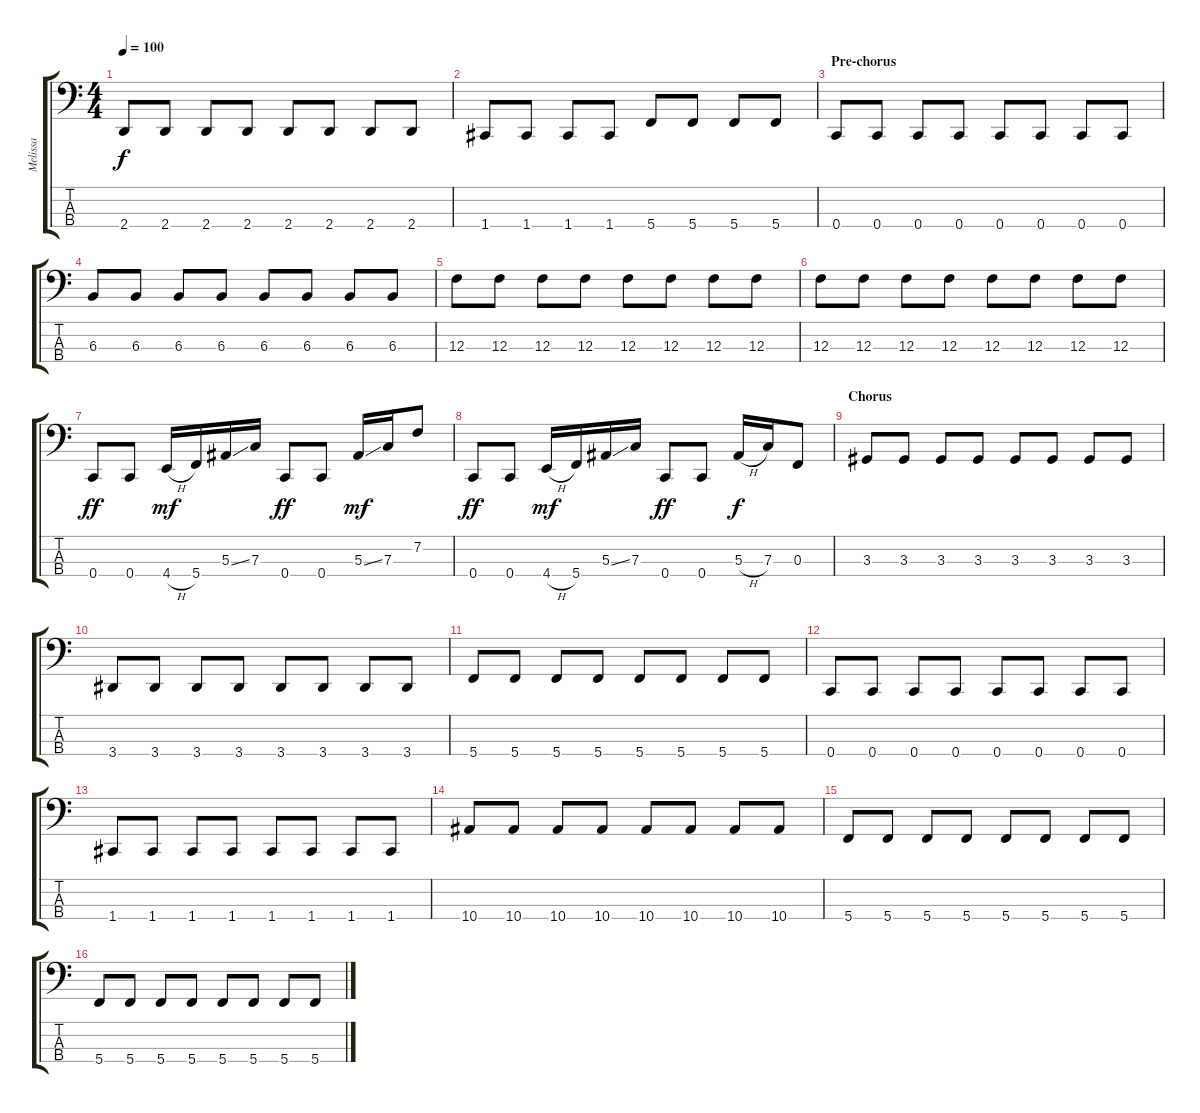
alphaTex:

\track ("Melissa" "Melissa") {instrument electricbasspick}
\staff {score tabs}
\tuning (Eb2 Bb1 F1 C1) {hide}
\ts (4 4)
\tempo 100
\clef f4
\ks c
2.4.8{dy f} 2.4.8 2.4.8 2.4.8 2.4.8 2.4.8 2.4.8 2.4.8 |
1.4.8 1.4.8 1.4.8 1.4.8 5.4.8 5.4.8 5.4.8 5.4.8 |
\section ("" "Pre-chorus")
0.4.8 0.4.8 0.4.8 0.4.8 0.4.8 0.4.8 0.4.8 0.4.8 |
6.3.8 6.3.8 6.3.8 6.3.8 6.3.8 6.3.8 6.3.8 6.3.8 |
12.3.8 12.3.8 12.3.8 12.3.8 12.3.8 12.3.8 12.3.8 12.3.8 |
12.3.8 12.3.8 12.3.8 12.3.8 12.3.8 12.3.8 12.3.8 12.3.8 |
0.4.8{dy ff} 0.4.8 4.4{h}.16{dy mf} 5.4.16 5.3{ss}.16 7.3.16 0.4.8{dy ff} 0.4.8 5.3{ss}.16{dy mf} 7.3.16 7.2.8 |
0.4.8{dy ff} 0.4.8 4.4{h}.16{dy mf} 5.4.16 5.3{ss}.16 7.3.16 0.4.8{dy ff} 0.4.8 5.3{h}.16{dy f} 7.3.16 0.3.8 |
\section ("" "Chorus")
3.3.8 3.3.8 3.3.8 3.3.8 3.3.8 3.3.8 3.3.8 3.3.8 |
3.4.8 3.4.8 3.4.8 3.4.8 3.4.8 3.4.8 3.4.8 3.4.8 |
5.4.8 5.4.8 5.4.8 5.4.8 5.4.8 5.4.8 5.4.8 5.4.8 |
0.4.8 0.4.8 0.4.8 0.4.8 0.4.8 0.4.8 0.4.8 0.4.8 |
1.4.8 1.4.8 1.4.8 1.4.8 1.4.8 1.4.8 1.4.8 1.4.8 |
10.4.8 10.4.8 10.4.8 10.4.8 10.4.8 10.4.8 10.4.8 10.4.8 |
5.4.8 5.4.8 5.4.8 5.4.8 5.4.8 5.4.8 5.4.8 5.4.8 |
5.4.8 5.4.8 5.4.8 5.4.8 5.4.8 5.4.8 5.4.8 5.4.8
